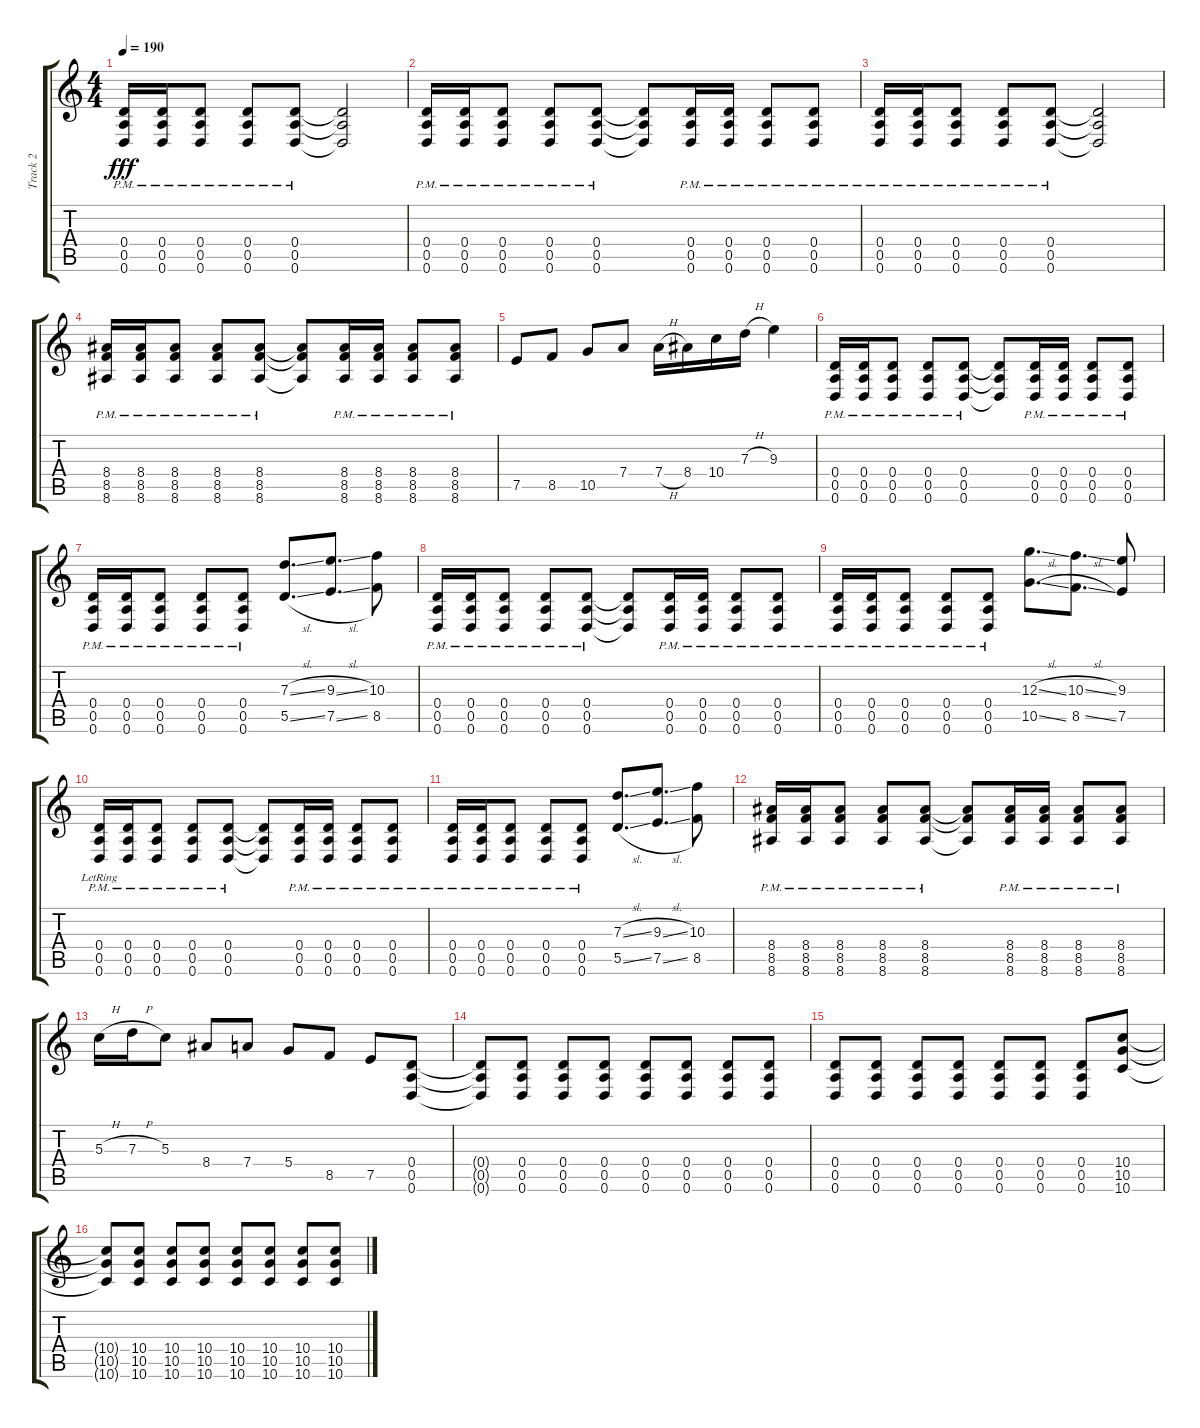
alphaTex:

\track ("Track 2" "Track 2") {instrument distortionguitar}
\staff {score tabs}
\tuning (E4 B3 G3 D3 A2 D2) {hide}
\ts (4 4)
\tempo 190
\clef g2
\ks c
(0.4{pm} 0.5{pm} 0.6{pm}).16{dy fff} (0.4{pm} 0.5{pm} 0.6{pm}).16 (0.4{pm} 0.5{pm} 0.6{pm}).8 (0.4{pm} 0.5{pm} 0.6{pm}).8 (0.4{pm} 0.5{pm} 0.6{pm}).8 (0.4{t} 0.5{t} 0.6{t}).2 |
(0.4{pm} 0.5{pm} 0.6{pm}).16 (0.4{pm} 0.5{pm} 0.6{pm}).16 (0.4{pm} 0.5{pm} 0.6{pm}).8 (0.4{pm} 0.5{pm} 0.6{pm}).8 (0.4{pm} 0.5{pm} 0.6{pm}).8 (0.4{t} 0.5{t} 0.6{t}).8 (0.4{pm} 0.5{pm} 0.6{pm}).16 (0.4{pm} 0.5{pm} 0.6{pm}).16 (0.4{pm} 0.5{pm} 0.6{pm}).8 (0.4{pm} 0.5{pm} 0.6{pm}).8 |
(0.4{pm} 0.5{pm} 0.6{pm}).16 (0.4{pm} 0.5{pm} 0.6{pm}).16 (0.4{pm} 0.5{pm} 0.6{pm}).8 (0.4{pm} 0.5{pm} 0.6{pm}).8 (0.4{pm} 0.5{pm} 0.6{pm}).8 (0.4{t} 0.5{t} 0.6{t}).2 |
(8.4{pm} 8.5{pm} 8.6{pm}).16 (8.4{pm} 8.5{pm} 8.6{pm}).16 (8.4{pm} 8.5{pm} 8.6{pm}).8 (8.4{pm} 8.5{pm} 8.6{pm}).8 (8.4{pm} 8.5{pm} 8.6{pm}).8 (8.4{t} 8.5{t} 8.6{t}).8 (8.4{pm} 8.5{pm} 8.6{pm}).16 (8.4{pm} 8.5{pm} 8.6{pm}).16 (8.4{pm} 8.5{pm} 8.6{pm}).8 (8.4{pm} 8.5{pm} 8.6{pm}).8 |
7.5.8 8.5.8 10.5.8 7.4.8 7.4{h}.16 8.4.16 10.4.16 7.3{h}.16 9.3.4 |
(0.4{pm} 0.5{pm} 0.6{pm}).16 (0.4{pm} 0.5{pm} 0.6{pm}).16 (0.4{pm} 0.5{pm} 0.6{pm}).8 (0.4{pm} 0.5{pm} 0.6{pm}).8 (0.4{pm} 0.5{pm} 0.6{pm}).8 (0.4{t} 0.5{t} 0.6{t}).8 (0.4{pm} 0.5{pm} 0.6{pm}).16 (0.4{pm} 0.5{pm} 0.6{pm}).16 (0.4{pm} 0.5{pm} 0.6{pm}).8 (0.4{pm} 0.5{pm} 0.6{pm}).8 |
(0.4{pm} 0.5{pm} 0.6{pm}).16 (0.4{pm} 0.5{pm} 0.6{pm}).16 (0.4{pm} 0.5{pm} 0.6{pm}).8 (0.4{pm} 0.5{pm} 0.6{pm}).8 (0.4{pm} 0.5{pm} 0.6{pm}).8 (7.3{sl} 5.5{sl}).8{d} (9.3{sl} 7.5{sl}).8{d} (10.3 8.5).8 |
(0.4{pm} 0.5{pm} 0.6{pm}).16 (0.4{pm} 0.5{pm} 0.6{pm}).16 (0.4{pm} 0.5{pm} 0.6{pm}).8 (0.4{pm} 0.5{pm} 0.6{pm}).8 (0.4{pm} 0.5{pm} 0.6{pm}).8 (0.4{t} 0.5{t} 0.6{t}).8 (0.4{pm} 0.5{pm} 0.6{pm}).16 (0.4{pm} 0.5{pm} 0.6{pm}).16 (0.4{pm} 0.5{pm} 0.6{pm}).8 (0.4{pm} 0.5{pm} 0.6{pm}).8 |
(0.4{pm} 0.5{pm} 0.6{pm}).16 (0.4{pm} 0.5{pm} 0.6{pm}).16 (0.4{pm} 0.5{pm} 0.6{pm}).8 (0.4{pm} 0.5{pm} 0.6{pm}).8 (0.4{pm} 0.5{pm} 0.6{pm}).8 (12.3{sl} 10.5{sl}).8{d} (10.3{sl} 8.5{sl}).8{d} (9.3 7.5).8 |
(0.4{pm} 0.5{pm lr} 0.6{pm}).16 (0.4{pm} 0.5{pm} 0.6{pm}).16 (0.4{pm} 0.5{pm} 0.6{pm}).8 (0.4{pm} 0.5{pm} 0.6{pm}).8 (0.4{pm} 0.5{pm} 0.6{pm}).8 (0.4{t} 0.5{t} 0.6{t}).8 (0.4{pm} 0.5{pm} 0.6{pm}).16 (0.4{pm} 0.5{pm} 0.6{pm}).16 (0.4{pm} 0.5{pm} 0.6{pm}).8 (0.4{pm} 0.5{pm} 0.6{pm}).8 |
(0.4{pm} 0.5{pm} 0.6{pm}).16 (0.4{pm} 0.5{pm} 0.6{pm}).16 (0.4{pm} 0.5{pm} 0.6{pm}).8 (0.4{pm} 0.5{pm} 0.6{pm}).8 (0.4{pm} 0.5{pm} 0.6{pm}).8 (7.3{sl} 5.5{sl}).8{d} (9.3{sl} 7.5{sl}).8{d} (10.3 8.5).8 |
(8.4{pm} 8.5{pm} 8.6{pm}).16 (8.4{pm} 8.5{pm} 8.6{pm}).16 (8.4{pm} 8.5{pm} 8.6{pm}).8 (8.4{pm} 8.5{pm} 8.6{pm}).8 (8.4{pm} 8.5{pm} 8.6{pm}).8 (8.4{t} 8.5{t} 8.6{t}).8 (8.4{pm} 8.5{pm} 8.6{pm}).16 (8.4{pm} 8.5{pm} 8.6{pm}).16 (8.4{pm} 8.5{pm} 8.6{pm}).8 (8.4{pm} 8.5{pm} 8.6{pm}).8 |
5.3{h}.16 7.3{h}.16 5.3.8 8.4.8 7.4.8 5.4.8 8.5.8 7.5.8 (0.4 0.5 0.6).8 |
(0.4{t} 0.5{t} 0.6{t}).8 (0.4 0.5 0.6).8 (0.4 0.5 0.6).8 (0.4 0.5 0.6).8 (0.4 0.5 0.6).8 (0.4 0.5 0.6).8 (0.4 0.5 0.6).8 (0.4 0.5 0.6).8 |
(0.4 0.5 0.6).8 (0.4 0.5 0.6).8 (0.4 0.5 0.6).8 (0.4 0.5 0.6).8 (0.4 0.5 0.6).8 (0.4 0.5 0.6).8 (0.4 0.5 0.6).8 (10.4 10.5 10.6).8 |
(10.4{t} 10.5{t} 10.6{t}).8 (10.4 10.5 10.6).8 (10.4 10.5 10.6).8 (10.4 10.5 10.6).8 (10.4 10.5 10.6).8 (10.4 10.5 10.6).8 (10.4 10.5 10.6).8 (10.4 10.5 10.6).8
